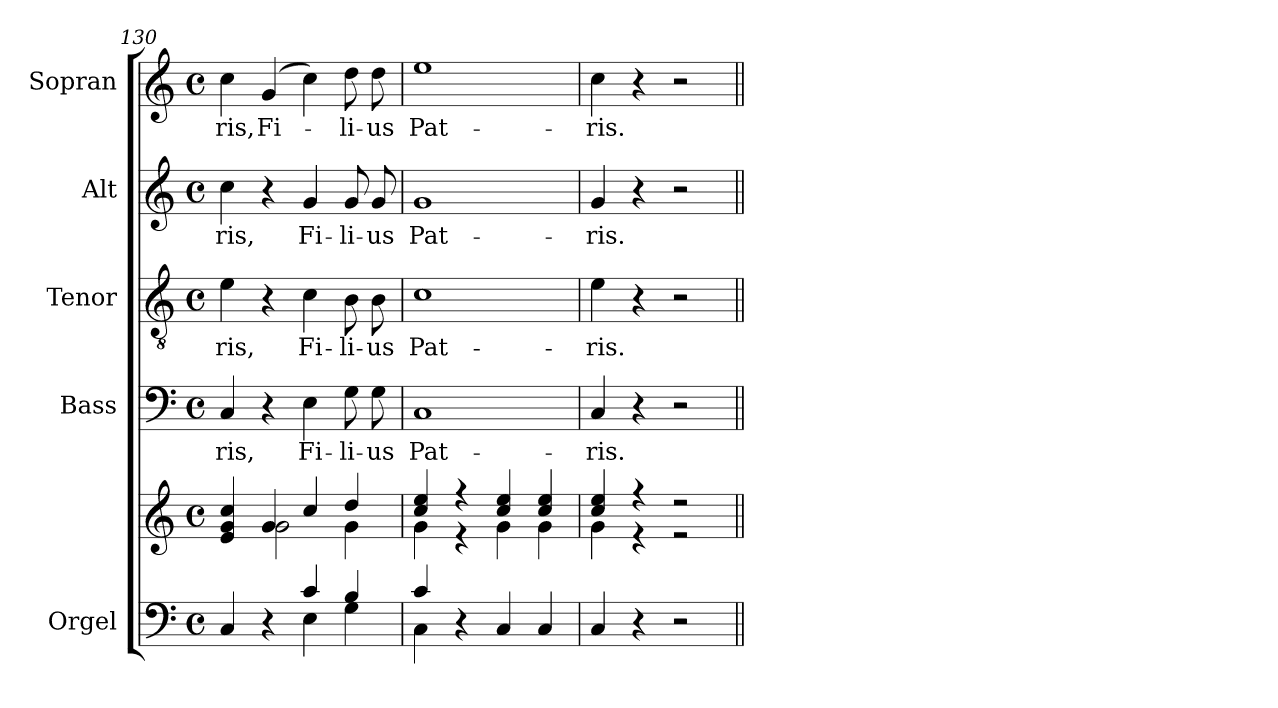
**kern	**kern	**kern	**text	**kern	**text	**kern	**text	**kern	**text
*part5	*part5	*part4	*part4	*part3	*part3	*part2	*part2	*part1	*part1
*staff6	*staff5	*staff4	*staff4	*staff3	*staff3	*staff2	*staff2	*staff1	*staff1
*I"Orgel	*	*I"Bass	*	*I"Tenor	*	*I"Alt	*	*I"Sopran	*
*I'Org.	*	*I'B.	*	*I'T.	*	*I'A.	*	*I'S.	*
*clefF4	*clefG2	*clefF4	*	*clefGv2	*	*clefG2	*	*clefG2	*
*k[]	*k[]	*k[]	*	*k[]	*	*k[]	*	*k[]	*
*C:	*C:	*C:	*	*C:	*	*C:	*	*C:	*
*M4/4	*M4/4	*M4/4	*	*M4/4	*	*M4/4	*	*M4/4	*
*met(c)	*met(c)	*met(c)	*	*met(c)	*	*met(c)	*	*met(c)	*
=130	=130	=130	=130	=130	=130	=130	=130	=130	=130
*^	*^	*	*	*	*	*	*	*	*
!	!	!	!	!	!LO:LY:b	!	!LO:LY:b	!	!LO:LY:b	!	!LO:LY:b
2ryy	4C/	4e/ 4g/ 4cc/	4ryy	4C/	-ris,	4e\	-ris,	4cc\	-ris,	4cc\	-ris,
!	!	!	!	!	!	!	!	!	!	!	!LO:LY:b
.	4r	4g/	2g\	4r	.	4r	.	4r	.	(4g/	Fi-
!	!	!	!	!	!LO:LY:b	!	!LO:LY:b	!	!LO:LY:b	!	!
4c/	4E\	4cc/	.	4E\	Fi-	4c\	Fi-	4g/	Fi-	4cc\)	.
!	!	!	!	!	!LO:LY:b	!	!LO:LY:b	!	!LO:LY:b	!	!LO:LY:b
4B/	4G\	4dd/	4g\	8G\	-li-	8B\	-li-	8g/	-li-	8dd\	-li-
!	!	!	!	!	!LO:LY:b	!	!LO:LY:b	!	!LO:LY:b	!	!LO:LY:b
.	.	.	.	8G\	-us	8B\	-us	8g/	-us	8dd\	-us
=131	=131	=131	=131	=131	=131	=131	=131	=131	=131	=131	=131
!	!	!	!	!	!LO:LY:b	!	!LO:LY:b	!	!LO:LY:b	!	!LO:LY:b
4c/	4C\	4cc/ 4ee/	4g\	1C	Pat-	1c	Pat-	1g	Pat-	1ee	Pat-
4ryy	4r	4r	4r	.	.	.	.	.	.	.	.
2ryy	4C/	4cc/ 4ee/	4g\	.	.	.	.	.	.	.	.
.	4C/	4cc/ 4ee/	4g\	.	.	.	.	.	.	.	.
=132	=132	=132	=132	=132	=132	=132	=132	=132	=132	=132	=132
!	!	!	!	!	!LO:LY:b	!	!LO:LY:b	!	!LO:LY:b	!	!LO:LY:b
*v	*v	*	*	*	*	*	*	*	*	*	*
4C/	4cc/ 4ee/	4g\	4C/	-ris.	4e\	-ris.	4g/	-ris.	4cc\	-ris.
4r	4r	4r	4r	.	4r	.	4r	.	4r	.
2r	2r	2r	2r	.	2r	.	2r	.	2r	.
*	*v	*v	*	*	*	*	*	*	*	*
=||	=||	=||	=||	=||	=||	=||	=||	=||	=||
*-	*-	*-	*-	*-	*-	*-	*-	*-	*-
